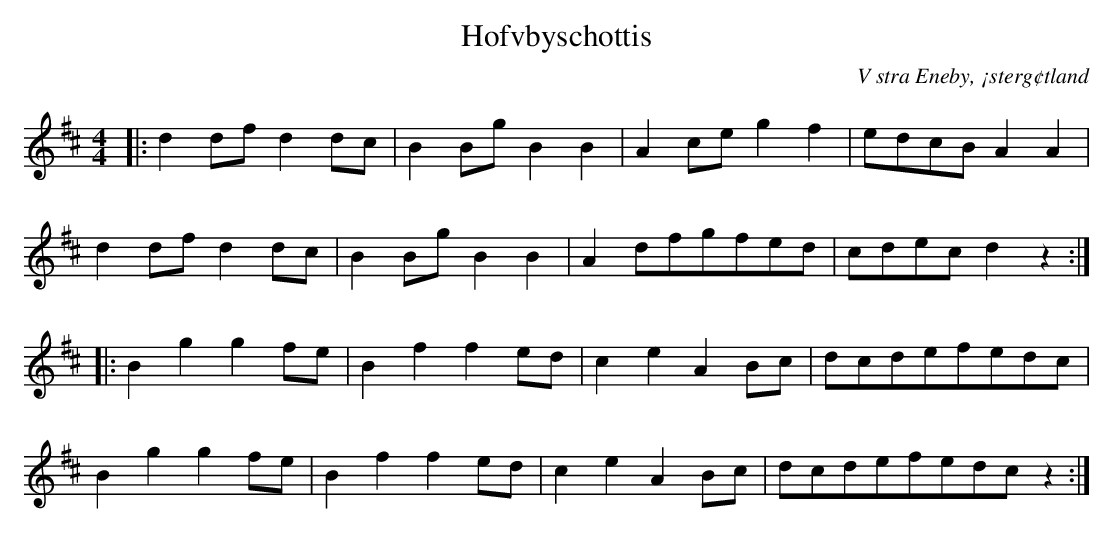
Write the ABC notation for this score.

X:1
T:Hofvbyschottis
O:V stra Eneby, ¡sterg¢tland
M:4/4
L:1/8
K:D
|: d2dfd2dc | B2BgB2B2 | A2ceg2f2 | edcBA2A2 |
   d2dfd2dc | B2BgB2B2 | A2dfgfed | cdecd2z2:|
|: B2g2g2fe | B2f2f2ed | c2e2A2Bc | dcdefedc |
   B2g2g2fe | B2f2f2ed | c2e2A2Bc | dcdefedcz2:|
